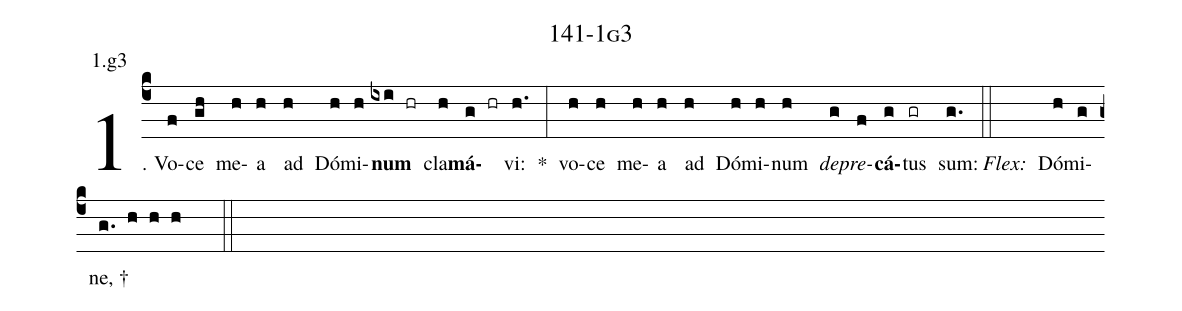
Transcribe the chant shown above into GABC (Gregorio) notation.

name: 141-1g3;
annotation: 1.g3;
%%
(c4)1. Vo(f)ce(gh) me(h)a(h) ad(h) Dó(h)mi(h)<b>num</b>(ixi hr) cla(h)<b>má</b>(g hr)vi:(h.) *(:) vo(h)ce(h) me(h)a(h) ad(h) Dó(h)mi(h)num(h) <i>de</i>(g)<i>pre</i>(f)<b>cá</b>(g)tus(gr) sum:(g.) (::)
<i>Flex:</i>()  Dó(h)mi(g)ne, †(g. h h h  ::)
